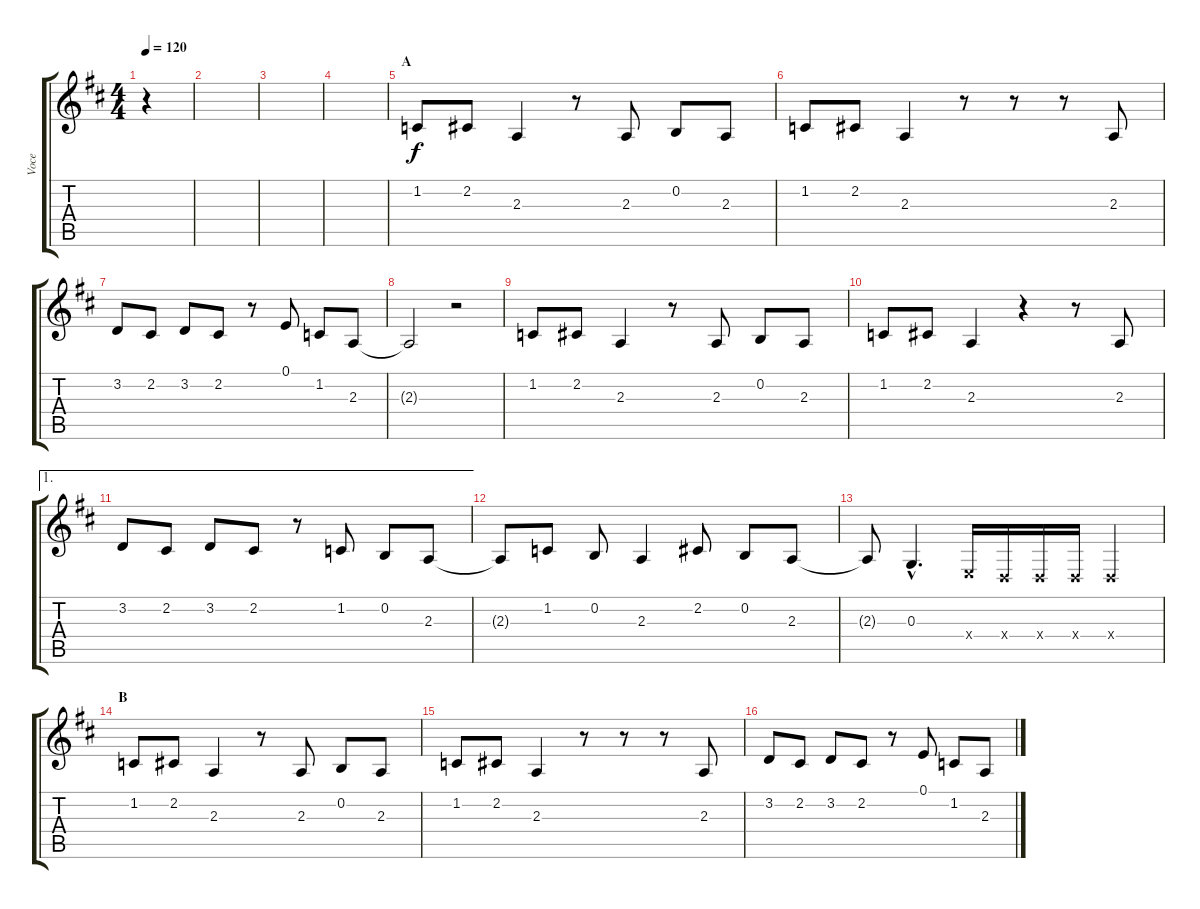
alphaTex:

\track ("Voce" "Voce") {instrument englishhorn}
\staff {score tabs}
\tuning (E4 B3 G3 D3 A2 E2) {hide}
\ts (4 4)
\tempo 120
\clef g2
\ks d
r.4{txt "" dy f instrument englishhorn} |
|
|
|
\section ("" "A")
1.2.8 2.2.8 2.3.4 r.8 2.3.8 0.2.8 2.3.8 |
1.2.8 2.2.8 2.3.4 r.8 r.8 r.8 2.3.8 |
3.2.8 2.2.8 3.2.8 2.2.8 r.8 0.1.8 1.2.8 2.3.8 |
2.3{t}.2 r.2 |
1.2.8 2.2.8 2.3.4 r.8 2.3.8 0.2.8 2.3.8 |
1.2.8 2.2.8 2.3.4 r.4 r.8 2.3.8 |
\ae 1
3.2.8 2.2.8 3.2.8 2.2.8 r.8 1.2.8 0.2.8 2.3.8 |
2.3{t}.8 1.2.8 0.2.8 2.3.4 2.2.8 0.2.8 2.3.8 |
2.3{t}.8 0.3{hac}.4{d} 2.4{x}.16 0.4{x}.16 0.4{x}.16 0.4{x}.16 0.4{x}.4 |
\section ("" "B")
1.2.8 2.2.8 2.3.4 r.8 2.3.8 0.2.8 2.3.8 |
1.2.8 2.2.8 2.3.4 r.8 r.8 r.8 2.3.8 |
3.2.8 2.2.8 3.2.8 2.2.8 r.8 0.1.8 1.2.8 2.3.8
